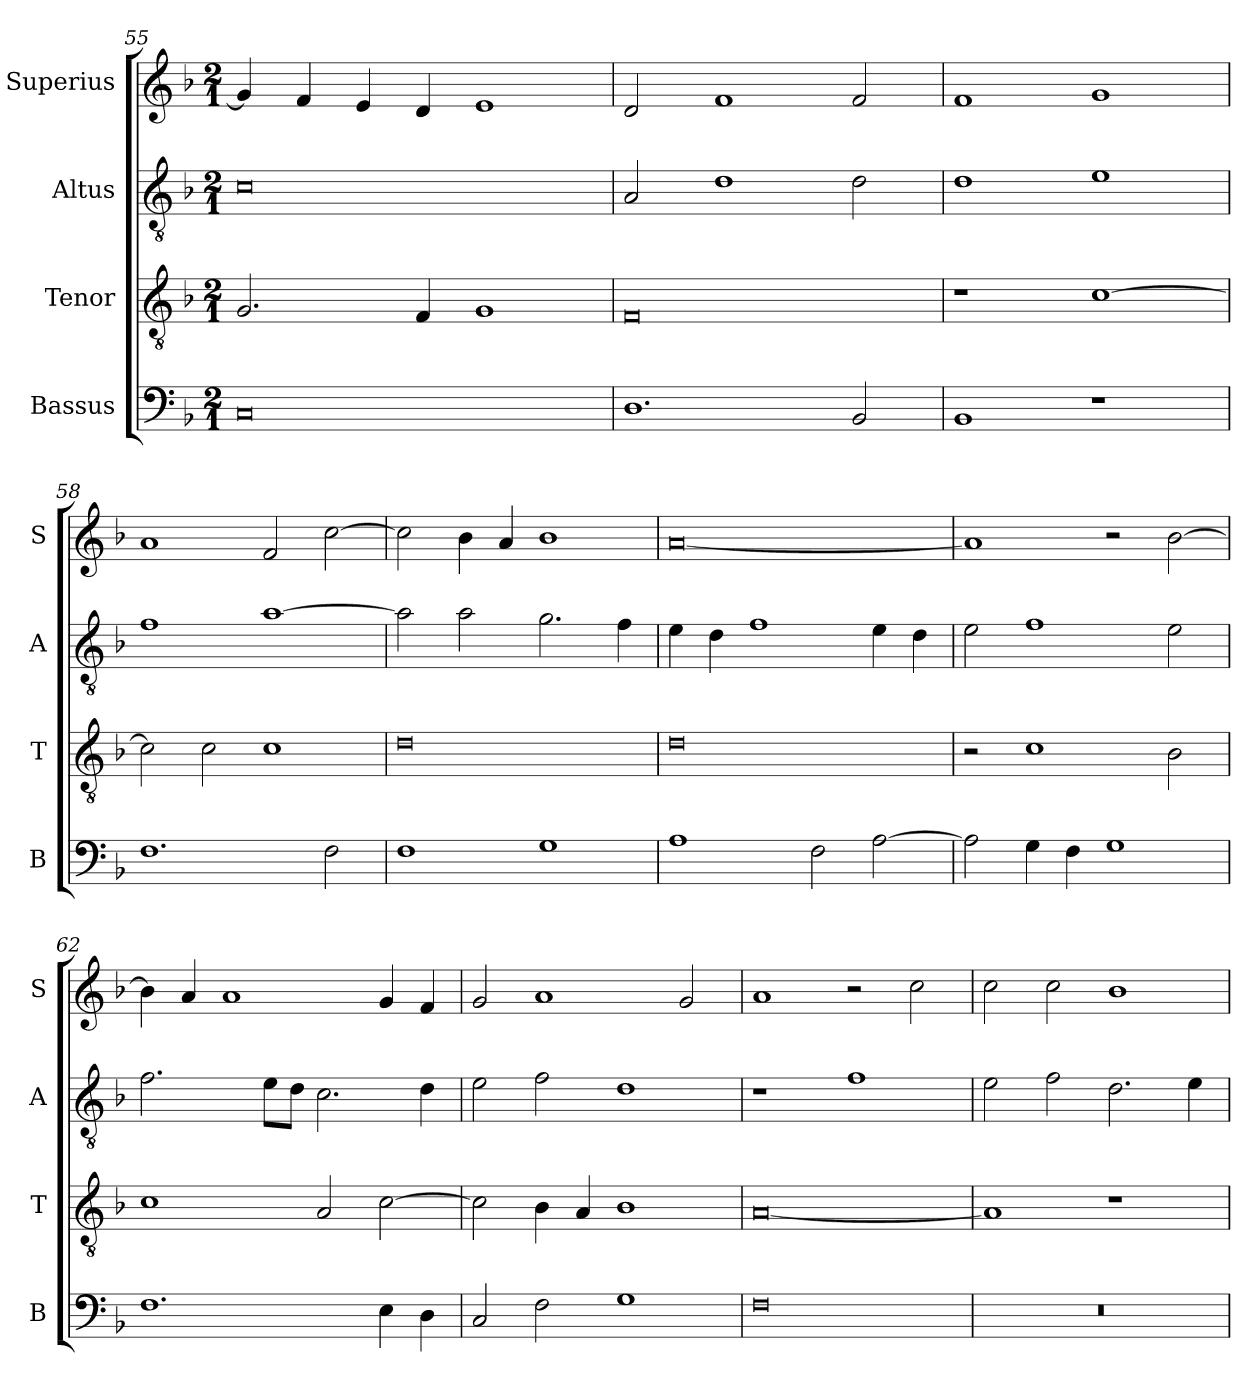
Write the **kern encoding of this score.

**kern	**kern	**kern	**kern
*part4	*part3	*part2	*part1
*staff4	*staff3	*staff2	*staff1
*I"Bassus	*I"Tenor	*I"Altus	*I"Superius
*I'B	*I'T	*I'A	*I'S
*clefF4	*clefGv2	*clefGv2	*clefG2
*k[b-]	*k[b-]	*k[b-]	*k[b-]
*F:	*F:	*F:	*F:
*M2/1	*M2/1	*M2/1	*M2/1
=55	=55	=55	=55
0C	2.G	0c	4g]
.	.	.	4f
.	.	.	4e
.	4F	.	4d
.	1G	.	1e
=56	=56	=56	=56
1.D	0F	2A	2d
.	.	1d	1f
2BB-	.	2d	2f
=57	=57	=57	=57
1BB-	1r	1d	1f
1r	[1c	1e	1g
=58	=58	=58	=58
1.F	2c]	1f	1a
.	2c	.	.
.	1c	[1a	2f
2F	.	.	[2cc
=59	=59	=59	=59
1F	0d	2a]	2cc]
.	.	2a	4b-
.	.	.	4a
1G	.	2.g	1b-
.	.	4f	.
=60	=60	=60	=60
1A	0d	4e	[0a
.	.	4d	.
.	.	1f	.
2F	.	.	.
[2A	.	4e	.
.	.	4d	.
=61	=61	=61	=61
2A]	2r	2e	1a]
4G	1c	1f	.
4F	.	.	.
1G	.	.	2r
.	2B-	2e	[2b-
=62	=62	=62	=62
1.F	1c	2.f	4b-]
.	.	.	4a
.	.	.	1a
.	.	8eL	.
.	.	8dJ	.
.	2A	2.c	.
4E	[2c	.	4g
4D	.	4d	4f
=63	=63	=63	=63
2C	2c]	2e	2g
2F	4B-	2f	1a
.	4A	.	.
1G	1B-	1d	.
.	.	.	2g
=64	=64	=64	=64
0F	[0A	1r	1a
.	.	1f	2r
.	.	.	2cc
=65	=65	=65	=65
0r	1A]	2e	2cc
.	.	2f	2cc
.	1r	2.d	1b-
.	.	4e	.
=	=	=	=
*-	*-	*-	*-
